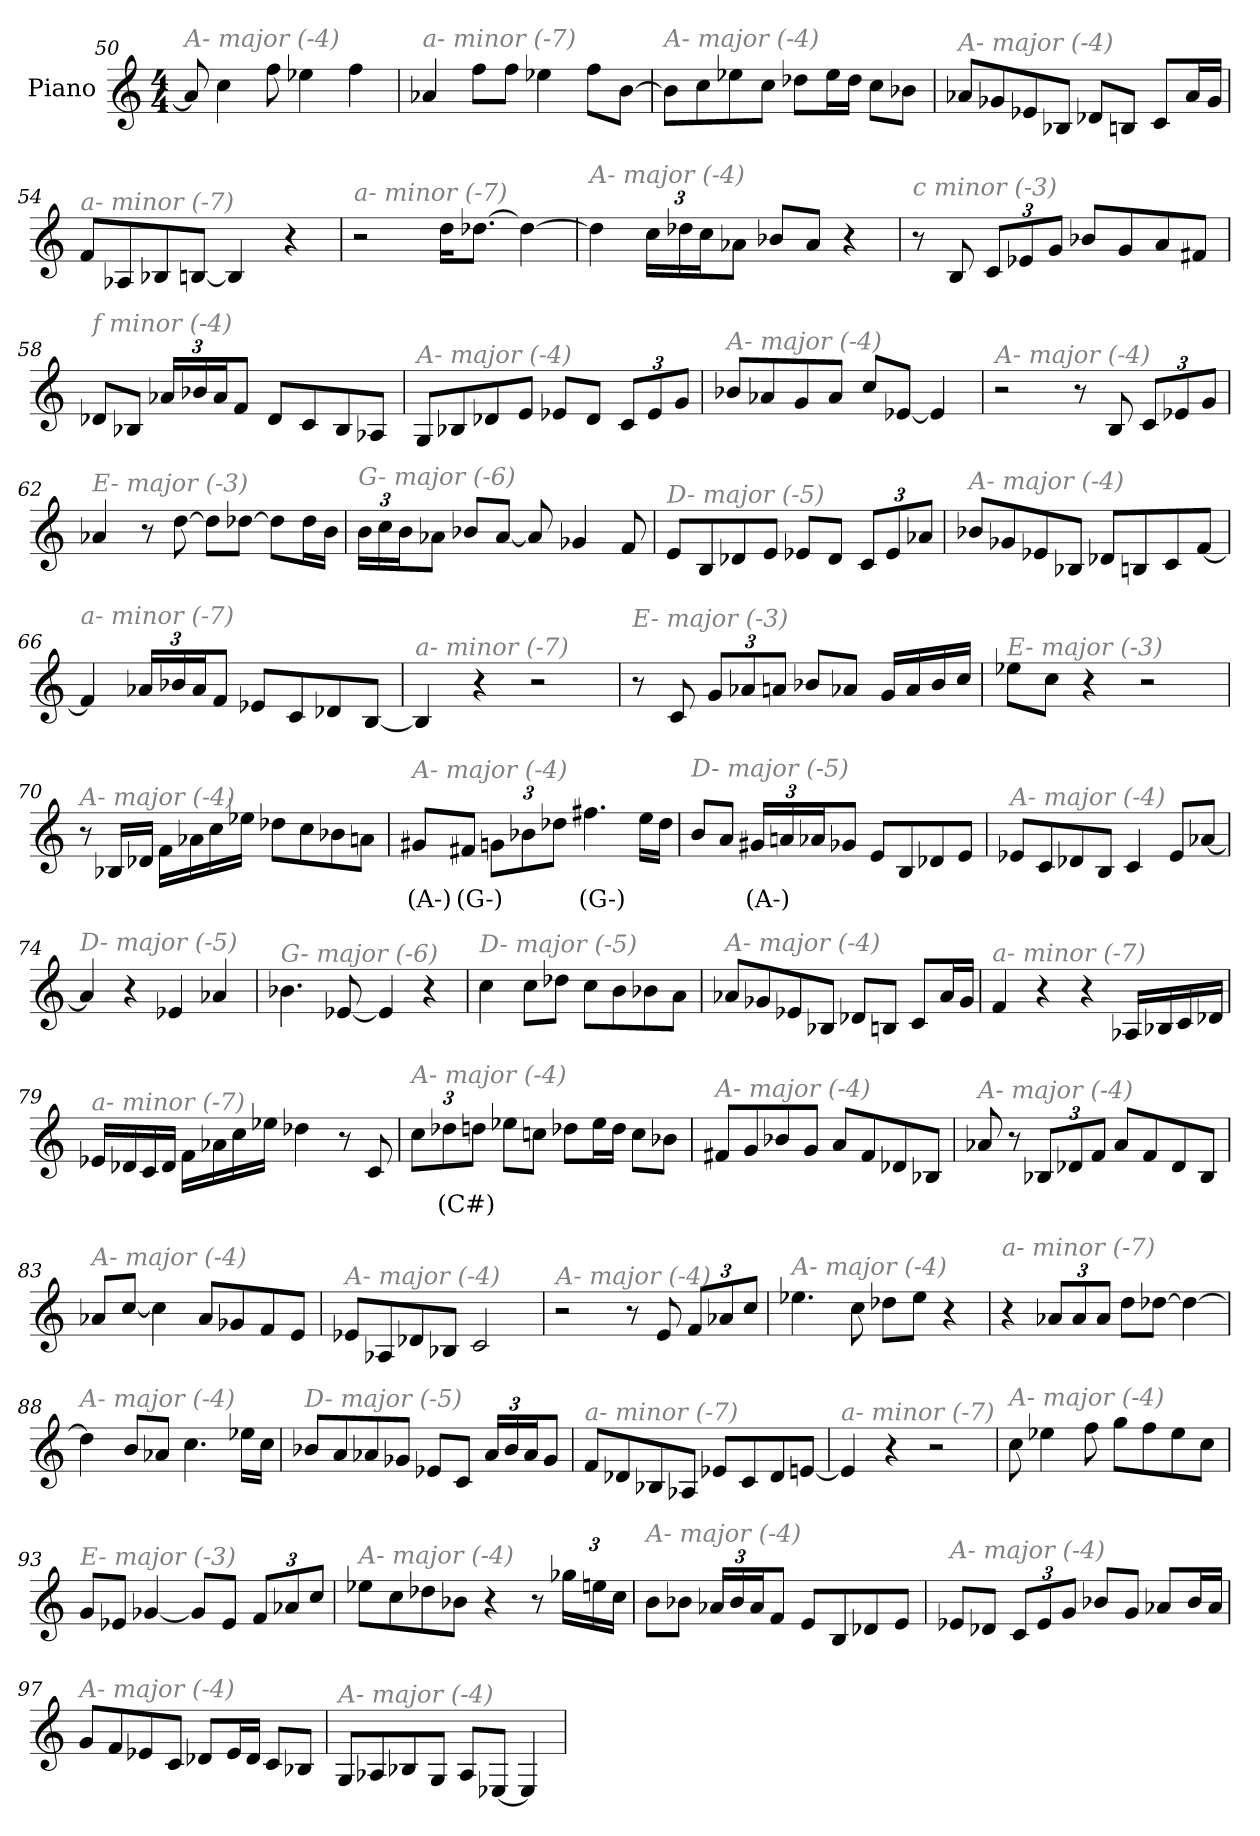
**kern	**text
*part1	*part1
*staff1	*staff1
*I"Piano	*
*I'Pno	*
*clefG2	*
*k[]	*
*M4/4	*
=50	=50
!LO:TX:i:color=#808080:t=A- major (-4)	!
8a-/]	.
4cc\	.
8ff\	.
4ee-X\	.
4ff\	.
!!LO:LB:g=z
=51	=51
!LO:TX:i:color=#808080:t=a- minor (-7)	!
4a-X/	.
8ff\L	.
8ff\J	.
4ee-X\	.
8ff\L	.
[8b\J	.
=52	=52
!LO:TX:i:color=#808080:t=A- major (-4)	!
8b\L]	.
8cc\	.
8ee-X\	.
8cc\J	.
8dd-X\L	.
16ee-\L	.
16dd-\JJ	.
8cc\L	.
8b-X\J	.
=53	=53
!LO:TX:i:color=#808080:t=A- major (-4)	!
8a-X/L	.
8g-X/	.
8e-X/	.
8B-X/J	.
8d-X/L	.
8Bn/J	.
8c/L	.
16a-/L	.
16g-/JJ	.
=54	=54
!LO:TX:i:color=#808080:t=a- minor (-7)	!
8f/L	.
8A-X/	.
8B-X/	.
[8Bn/J	.
4B/]	.
4r	.
!!LO:LB:g=z
=55	=55
!LO:TX:i:color=#808080:t=a- minor (-7)	!
2r	.
16dd\KL	.
[8.dd-X\J	.
4dd-\_	.
=56	=56
!LO:TX:i:color=#808080:t=A- major (-4)	!
4dd-\]	.
*Xbrackettup	*
24cc\LL	.
24dd-X\	.
24cc\J	.
8a-X\J	.
8b-X/L	.
8a-/J	.
4r	.
=57	=57
!LO:TX:i:color=#808080:t=c minor (-3)	!
8r	.
8B/	.
12c/L	.
12e-X/	.
12g/J	.
8b-X/L	.
8g/	.
8a/	.
8f#X/J	.
=58	=58
!LO:TX:i:color=#808080:t=f minor (-4)	!
8d-X/L	.
8B-X/J	.
24a-X/LL	.
24b-X/	.
24a-/J	.
8f/J	.
8d-/L	.
8c/	.
8B-/	.
8A-X/J	.
!!LO:LB:g=z
=59	=59
!LO:TX:i:color=#808080:t=A- major (-4)	!
8G/L	.
8B-X/	.
8d-X/	.
8e/J	.
8e-X/L	.
8d-/J	.
12c/L	.
12e-/	.
12g/J	.
=60	=60
!LO:TX:i:color=#808080:t=A- major (-4)	!
8b-X/L	.
8a-X/	.
8g/	.
8a-/J	.
8cc/L	.
[8e-X/J	.
4e-/]	.
=61	=61
!LO:TX:i:color=#808080:t=A- major (-4)	!
2r	.
8r	.
8B/	.
12c/L	.
12e-X/	.
12g/J	.
=62	=62
!LO:TX:i:color=#808080:t=E- major (-3)	!
4a-X/	.
8r	.
[8dd\	.
8dd\L]	.
[8dd-X\J	.
8dd-\L]	.
16dd-\L	.
16b\JJ	.
!!LO:LB:g=z
=63	=63
!LO:TX:i:color=#808080:t=G- major (-6)	!
24b\LL	.
24cc\	.
24b\J	.
8a-X\J	.
8b-X/L	.
[8a-/J	.
8a-/]	.
4g-X/	.
8f/	.
=64	=64
!LO:TX:i:color=#808080:t=D- major (-5)	!
8e/L	.
8B/	.
8d-X/	.
8e/J	.
8e-X/L	.
8d-/J	.
12c/L	.
12e-/	.
12a-X/J	.
=65	=65
!LO:TX:i:color=#808080:t=A- major (-4)	!
8b-X/L	.
8g-X/	.
8e-X/	.
8B-X/J	.
8d-X/L	.
8Bn/	.
8c/	.
[8f/J	.
!!LO:LB:g=z
=66	=66
!LO:TX:i:color=#808080:t=a- minor (-7)	!
4f/]	.
24a-X/LL	.
24b-X/	.
24a-/J	.
8f/J	.
8e-X/L	.
8c/	.
8d-X/	.
[8B/J	.
=67	=67
!LO:TX:i:color=#808080:t=a- minor (-7)	!
4B/]	.
4r	.
2r	.
=68	=68
!LO:TX:i:color=#808080:t=E- major (-3)	!
8r	.
8c/	.
12g/L	.
12a-X/	.
12an/J	.
8b-X/L	.
8a-X/J	.
16g/LL	.
16a-/	.
16b-/	.
16cc/JJ	.
=69	=69
!LO:TX:i:color=#808080:t=E- major (-3)	!
8ee-X\L	.
8cc\J	.
4r	.
2r	.
!!LO:LB:g=z
=70	=70
!LO:TX:i:color=#808080:t=A- major (-4)	!
8r	.
16B-X/LL	.
16d-X/JJ	.
16f\LL	.
16a-X\	.
16cc\	.
16ee-X\JJ	.
8dd-X\L	.
8cc\	.
8b-X\	.
8an\J	.
=71	=71
!LO:TX:i:color=#808080:t=A- major (-4)	!
8g#Xi/L	(A-)
8f#Xj/J	(G-)
12gn\L	.
12b-X\	.
12dd-X\J	.
4.ff#Xj\	(G-)
16ee\LL	.
16dd-\JJ	.
=72	=72
!LO:TX:i:color=#808080:t=D- major (-5)	!
8b/L	.
8a/J	.
24g#Xi/LL	(A-)
24an/	.
24a-X/J	.
8g-X/J	.
8e/L	.
8B/	.
8d-X/	.
8e/J	.
!!LO:LB:g=z
=73	=73
!LO:TX:i:color=#808080:t=A- major (-4)	!
8e-X/L	.
8c/	.
8d-X/	.
8B/J	.
4c/	.
8e-/L	.
[8a-X/J	.
=74	=74
!LO:TX:i:color=#808080:t=D- major (-5)	!
4a-/]	.
4r	.
4e-X/	.
4a-X/	.
=75	=75
!LO:TX:i:color=#808080:t=G- major (-6)	!
4.b-X\	.
[8e-X/	.
4e-/]	.
4r	.
=76	=76
!LO:TX:i:color=#808080:t=D- major (-5)	!
4cc\	.
8cc\L	.
8dd-X\J	.
8cc\L	.
8b\	.
8b-X\	.
8a\J	.
!!LO:LB:g=z
=77	=77
!LO:TX:i:color=#808080:t=A- major (-4)	!
8a-X/L	.
8g-X/	.
8e-X/	.
8B-X/J	.
8d-X/L	.
8Bn/J	.
8c/L	.
16a-/L	.
16g-/JJ	.
=78	=78
!LO:TX:i:color=#808080:t=a- minor (-7)	!
4f/	.
4r	.
4r	.
16A-X/LL	.
16B-X/	.
16c/	.
16d-X/JJ	.
=79	=79
!LO:TX:i:color=#808080:t=a- minor (-7)	!
16e-X/LL	.
16d-X/	.
16c/	.
16d-/JJ	.
16f\LL	.
16a-X\	.
16cc\	.
16ee-X\JJ	.
4dd-X\	.
8r	.
8c/	.
!!LO:LB:g=z
=80	=80
!LO:TX:i:color=#808080:t=A- major (-4)	!
12cc\L	.
12dd-Xj\	(C#)
12dd\J	.
8ee-X\L	.
8ccn\J	.
8dd-X\L	.
16ee-\L	.
16dd-\JJ	.
8cc\L	.
8b-X\J	.
!!LO:PB:g=z
=81	=81
!LO:TX:i:color=#808080:t=A- major (-4)	!
8f#X/L	.
8g/	.
8b-X/	.
8g/J	.
8a/L	.
8f#/	.
8d-X/	.
8B-X/J	.
=82	=82
!LO:TX:i:color=#808080:t=A- major (-4)	!
8a-X/	.
8r	.
12B-X/L	.
12d-X/	.
12f/J	.
8a-/L	.
8f/	.
8d-/	.
8B-/J	.
=83	=83
!LO:TX:i:color=#808080:t=A- major (-4)	!
8a-X/L	.
[8cc/J	.
4cc\]	.
8a-/L	.
8g-X/	.
8f/	.
8e/J	.
=84	=84
!LO:TX:i:color=#808080:t=A- major (-4)	!
8e-X/L	.
8A-X/	.
8d-X/	.
8B-X/J	.
2c/	.
!!LO:LB:g=z
=85	=85
!LO:TX:i:color=#808080:t=A- major (-4)	!
2r	.
8r	.
8e/	.
12f/L	.
12a-X/	.
12cc/J	.
=86	=86
!LO:TX:i:color=#808080:t=A- major (-4)	!
4.ee-X\	.
8cc\	.
8dd-X\L	.
8ee-\J	.
4r	.
=87	=87
!LO:TX:i:color=#808080:t=a- minor (-7)	!
4r	.
12a-X/L	.
12a-/	.
12a-/J	.
8dd\L	.
[8dd-X\J	.
4dd-\_	.
=88	=88
!LO:TX:i:color=#808080:t=A- major (-4)	!
4dd-\]	.
8b/L	.
8a-X/J	.
4.cc\	.
16ee-X\LL	.
16cc\JJ	.
!!LO:LB:g=z
=89	=89
!LO:TX:i:color=#808080:t=D- major (-5)	!
8b-X/L	.
8a/	.
8a-X/	.
8g-X/J	.
8e-X/L	.
8c/J	.
24a-/LL	.
24b-/	.
24a-/J	.
8g-/J	.
=90	=90
!LO:TX:i:color=#808080:t=a- minor (-7)	!
8f/L	.
8d-X/	.
8B-X/	.
8A-X/J	.
8e-X/L	.
8c/	.
8d-/	.
[8en/J	.
=91	=91
!LO:TX:i:color=#808080:t=a- minor (-7)	!
4e/]	.
4r	.
2r	.
=92	=92
!LO:TX:i:color=#808080:t=A- major (-4)	!
8cc\	.
4ee-X\	.
8ff\	.
8gg\L	.
8ff\	.
8ee-\	.
8cc\J	.
!!LO:LB:g=z
=93	=93
!LO:TX:i:color=#808080:t=E- major (-3)	!
8g/L	.
8e-X/J	.
[4g-X/	.
8g-/L]	.
8e-/J	.
12f/L	.
12a-X/	.
12cc/J	.
=94	=94
!LO:TX:i:color=#808080:t=A- major (-4)	!
8ee-X\L	.
8cc\	.
8dd-X\	.
8b-X\J	.
4r	.
8r	.
24gg-X\LL	.
24een\	.
24cc\JJ	.
=95	=95
!LO:TX:i:color=#808080:t=A- major (-4)	!
8b\L	.
8b-X\J	.
24a-X/LL	.
24b-/	.
24a-/J	.
8f/J	.
8e/L	.
8B/	.
8d-X/	.
8e/J	.
!!LO:LB:g=z
=96	=96
!LO:TX:i:color=#808080:t=A- major (-4)	!
8e-X/L	.
8d-X/J	.
12c/L	.
12e-/	.
12g/J	.
8b-X/L	.
8g/J	.
8a-X/L	.
16b-/L	.
16a-/JJ	.
=97	=97
!LO:TX:i:color=#808080:t=A- major (-4)	!
8g/L	.
8f/	.
8e-X/	.
8c/J	.
8d-X/L	.
16e-/L	.
16d-/JJ	.
8c/L	.
8B-X/J	.
=98	=98
!LO:TX:i:color=#808080:t=A- major (-4)	!
8G/L	.
8A-X/	.
8B-X/	.
8G/J	.
8A-/L	.
[8E-X/J	.
4E-/]	.
=	=
*-	*-
